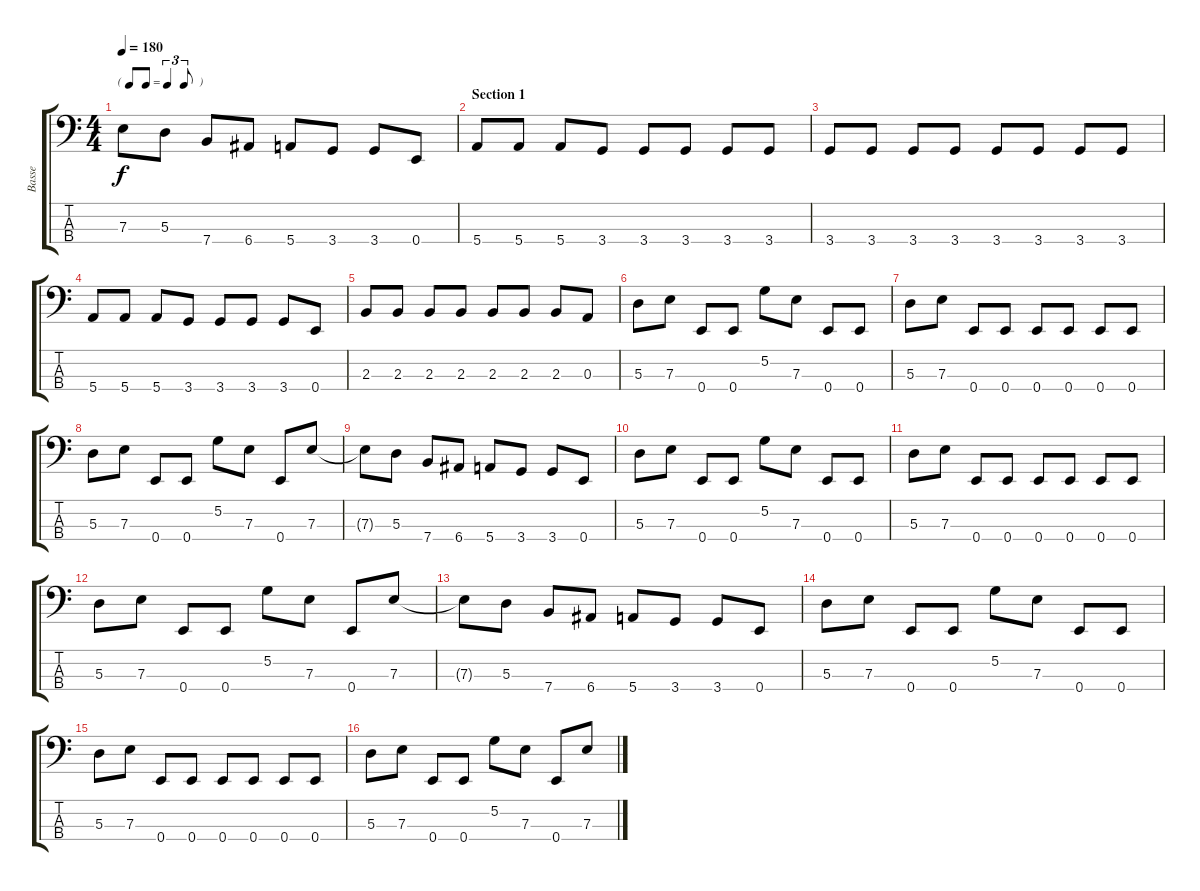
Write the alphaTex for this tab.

\track ("Basse" "Basse") {instrument electricbassfinger}
\staff {score tabs}
\tuning (G2 D2 A1 E1) {hide}
\ts (4 4)
\tf triplet8th
\tempo 180
\clef f4
\ks c
7.3{t}.8{dy f} 5.3.8 7.4.8 6.4.8 5.4.8 3.4.8 3.4.8 0.4.8 |
\section ("" "Section 1")
5.4.8 5.4.8 5.4.8 3.4.8 3.4.8 3.4.8 3.4.8 3.4.8 |
3.4.8 3.4.8 3.4.8 3.4.8 3.4.8 3.4.8 3.4.8 3.4.8 |
5.4.8 5.4.8 5.4.8 3.4.8 3.4.8 3.4.8 3.4.8 0.4.8 |
2.3.8 2.3.8 2.3.8 2.3.8 2.3.8 2.3.8 2.3.8 0.3.8 |
5.3.8 7.3.8 0.4.8 0.4.8 5.2.8 7.3.8 0.4.8 0.4.8 |
5.3.8 7.3.8 0.4.8 0.4.8 0.4.8 0.4.8 0.4.8 0.4.8 |
5.3.8 7.3.8 0.4.8 0.4.8 5.2.8 7.3.8 0.4.8 7.3.8 |
7.3{t}.8 5.3.8 7.4.8 6.4.8 5.4.8 3.4.8 3.4.8 0.4.8 |
5.3.8 7.3.8 0.4.8 0.4.8 5.2.8 7.3.8 0.4.8 0.4.8 |
5.3.8 7.3.8 0.4.8 0.4.8 0.4.8 0.4.8 0.4.8 0.4.8 |
5.3.8 7.3.8 0.4.8 0.4.8 5.2.8 7.3.8 0.4.8 7.3.8 |
7.3{t}.8 5.3.8 7.4.8 6.4.8 5.4.8 3.4.8 3.4.8 0.4.8 |
5.3.8 7.3.8 0.4.8 0.4.8 5.2.8 7.3.8 0.4.8 0.4.8 |
5.3.8 7.3.8 0.4.8 0.4.8 0.4.8 0.4.8 0.4.8 0.4.8 |
5.3.8 7.3.8 0.4.8 0.4.8 5.2.8 7.3.8 0.4.8 7.3.8
